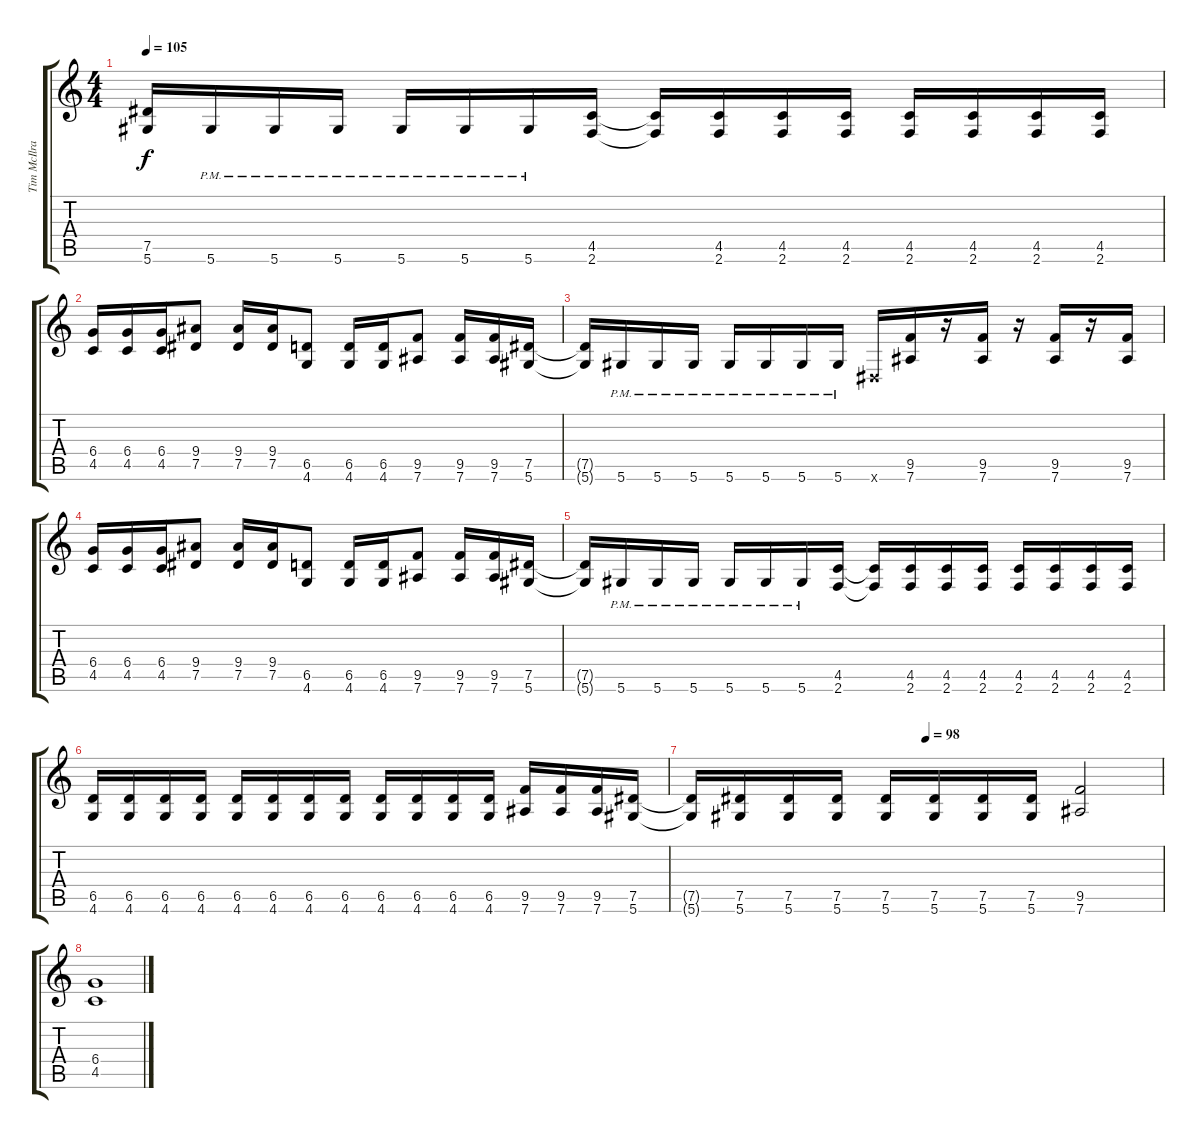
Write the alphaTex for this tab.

\track ("Tim McIlrath" "Tim McIlra") {instrument distortionguitar}
\staff {score tabs}
\tuning (Eb4 Bb3 Gb3 Db3 Ab2 Eb2) {hide}
\ts (4 4)
\tempo 105
\clef g2
\ks c
(7.5{t} 5.6{t}).16{dy f} 5.6{pm}.16 5.6{pm}.16 5.6{pm}.16 5.6{pm}.16 5.6{pm}.16 5.6{pm}.16 (4.5 2.6).16 (4.5{t} 2.6{t}).16 (4.5 2.6).16 (4.5 2.6).16 (4.5 2.6).16 (4.5 2.6).16 (4.5 2.6).16 (4.5 2.6).16 (4.5 2.6).16 |
(6.4 4.5).16 (6.4 4.5).16 (6.4 4.5).16 (9.4 7.5).8 (9.4 7.5).16 (9.4 7.5).16 (6.5 4.6).8 (6.5 4.6).16 (6.5 4.6).16 (9.5 7.6).8 (9.5 7.6).16 (9.5 7.6).16 (7.5 5.6).16 |
(7.5{t} 5.6{t}).16 5.6{pm}.16 5.6{pm}.16 5.6{pm}.16 5.6{pm}.16 5.6{pm}.16 5.6{pm}.16 5.6{pm}.16 0.6{x}.16 (9.5 7.6).16 r.16 (9.5 7.6).16 r.16 (9.5 7.6).16 r.16 (9.5 7.6).16 |
(6.4 4.5).16 (6.4 4.5).16 (6.4 4.5).16 (9.4 7.5).8 (9.4 7.5).16 (9.4 7.5).16 (6.5 4.6).8 (6.5 4.6).16 (6.5 4.6).16 (9.5 7.6).8 (9.5 7.6).16 (9.5 7.6).16 (7.5 5.6).16 |
(7.5{t} 5.6{t}).16 5.6{pm}.16 5.6{pm}.16 5.6{pm}.16 5.6{pm}.16 5.6{pm}.16 5.6{pm}.16 (4.5 2.6).16 (4.5{t} 2.6{t}).16 (4.5 2.6).16 (4.5 2.6).16 (4.5 2.6).16 (4.5 2.6).16 (4.5 2.6).16 (4.5 2.6).16 (4.5 2.6).16 |
(6.5 4.6).16 (6.5 4.6).16 (6.5 4.6).16 (6.5 4.6).16 (6.5 4.6).16 (6.5 4.6).16 (6.5 4.6).16 (6.5 4.6).16 (6.5 4.6).16 (6.5 4.6).16 (6.5 4.6).16 (6.5 4.6).16 (9.5 7.6).16 (9.5 7.6).16 (9.5 7.6).16 (7.5 5.6).16 |
\tempo (98 0.5)
(7.5{t} 5.6{t}).16 (7.5 5.6).16 (7.5 5.6).16 (7.5 5.6).16 (7.5 5.6).16 (7.5 5.6).16 (7.5 5.6).16 (7.5 5.6).16 (9.5 7.6).2 |
(6.4 4.5).1
